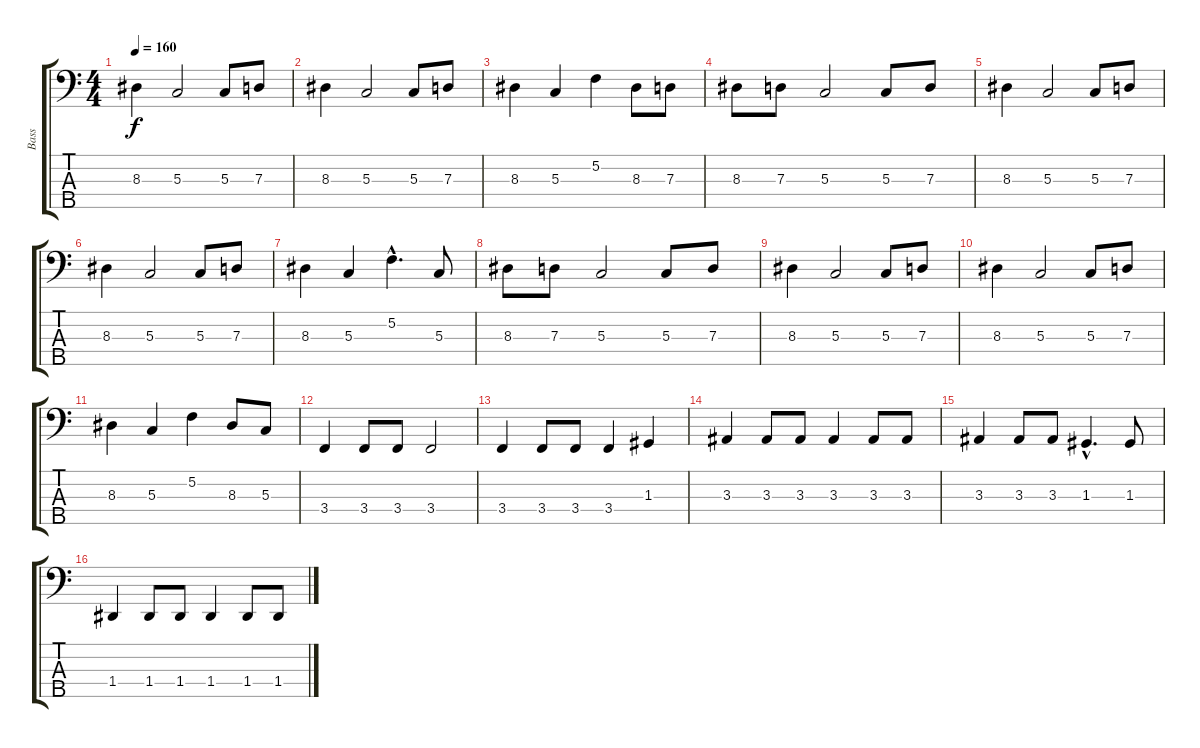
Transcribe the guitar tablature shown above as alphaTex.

\track ("Bass" "Bass") {instrument electricbassfinger}
\staff {score tabs}
\tuning (F2 C2 G1 D1 A0) {hide}
\ts (4 4)
\tempo 160
\clef f4
\ks c
8.3.4{dy f} 5.3.2 5.3.8 7.3.8 |
8.3.4 5.3.2 5.3.8 7.3.8 |
8.3.4 5.3.4 5.2.4 8.3.8 7.3.8 |
8.3.8 7.3.8 5.3.2 5.3.8 7.3.8 |
8.3.4 5.3.2 5.3.8 7.3.8 |
8.3.4 5.3.2 5.3.8 7.3.8 |
8.3.4 5.3.4 5.2{hac}.4{d} 5.3.8 |
8.3.8 7.3.8 5.3.2 5.3.8 7.3.8 |
8.3.4 5.3.2 5.3.8 7.3.8 |
8.3.4 5.3.2 5.3.8 7.3.8 |
8.3.4 5.3.4 5.2.4 8.3.8 5.3.8 |
3.4.4 3.4.8 3.4.8 3.4.2 |
3.4.4 3.4.8 3.4.8 3.4.4 1.3.4 |
3.3.4 3.3.8 3.3.8 3.3.4 3.3.8 3.3.8 |
3.3.4 3.3.8 3.3.8 1.3{hac}.4{d} 1.3.8 |
1.4.4 1.4.8 1.4.8 1.4.4 1.4.8 1.4.8
